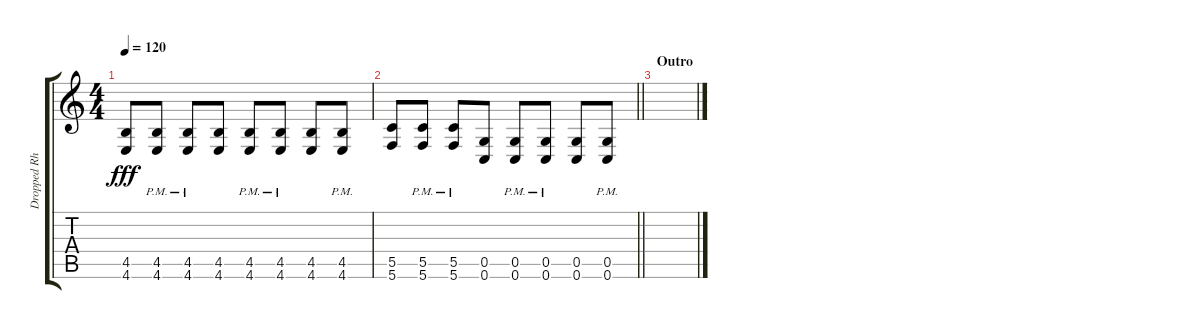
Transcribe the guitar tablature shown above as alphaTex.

\track ("Dropped Rhythm I" "Dropped Rh") {instrument distortionguitar}
\staff {score tabs}
\tuning (D4 A3 F3 C3 G2 C2) {hide}
\ts (4 4)
\tempo 120
\clef g2
\ks c
(4.5 4.6).8{dy fff} (4.5{pm} 4.6{pm}).8 (4.5{pm} 4.6{pm}).8 (4.5 4.6).8 (4.5{pm} 4.6{pm}).8 (4.5{pm} 4.6{pm}).8 (4.5 4.6).8 (4.5{pm} 4.6{pm}).8 |
\barLineRight lightlight
(5.5 5.6).8 (5.5{pm} 5.6{pm}).8 (5.5{pm} 5.6{pm}).8 (0.5 0.6).8 (0.5{pm} 0.6{pm}).8 (0.5{pm} 0.6{pm}).8 (0.5 0.6).8 (0.5{pm} 0.6{pm}).8 |
\section ("" "Outro")
